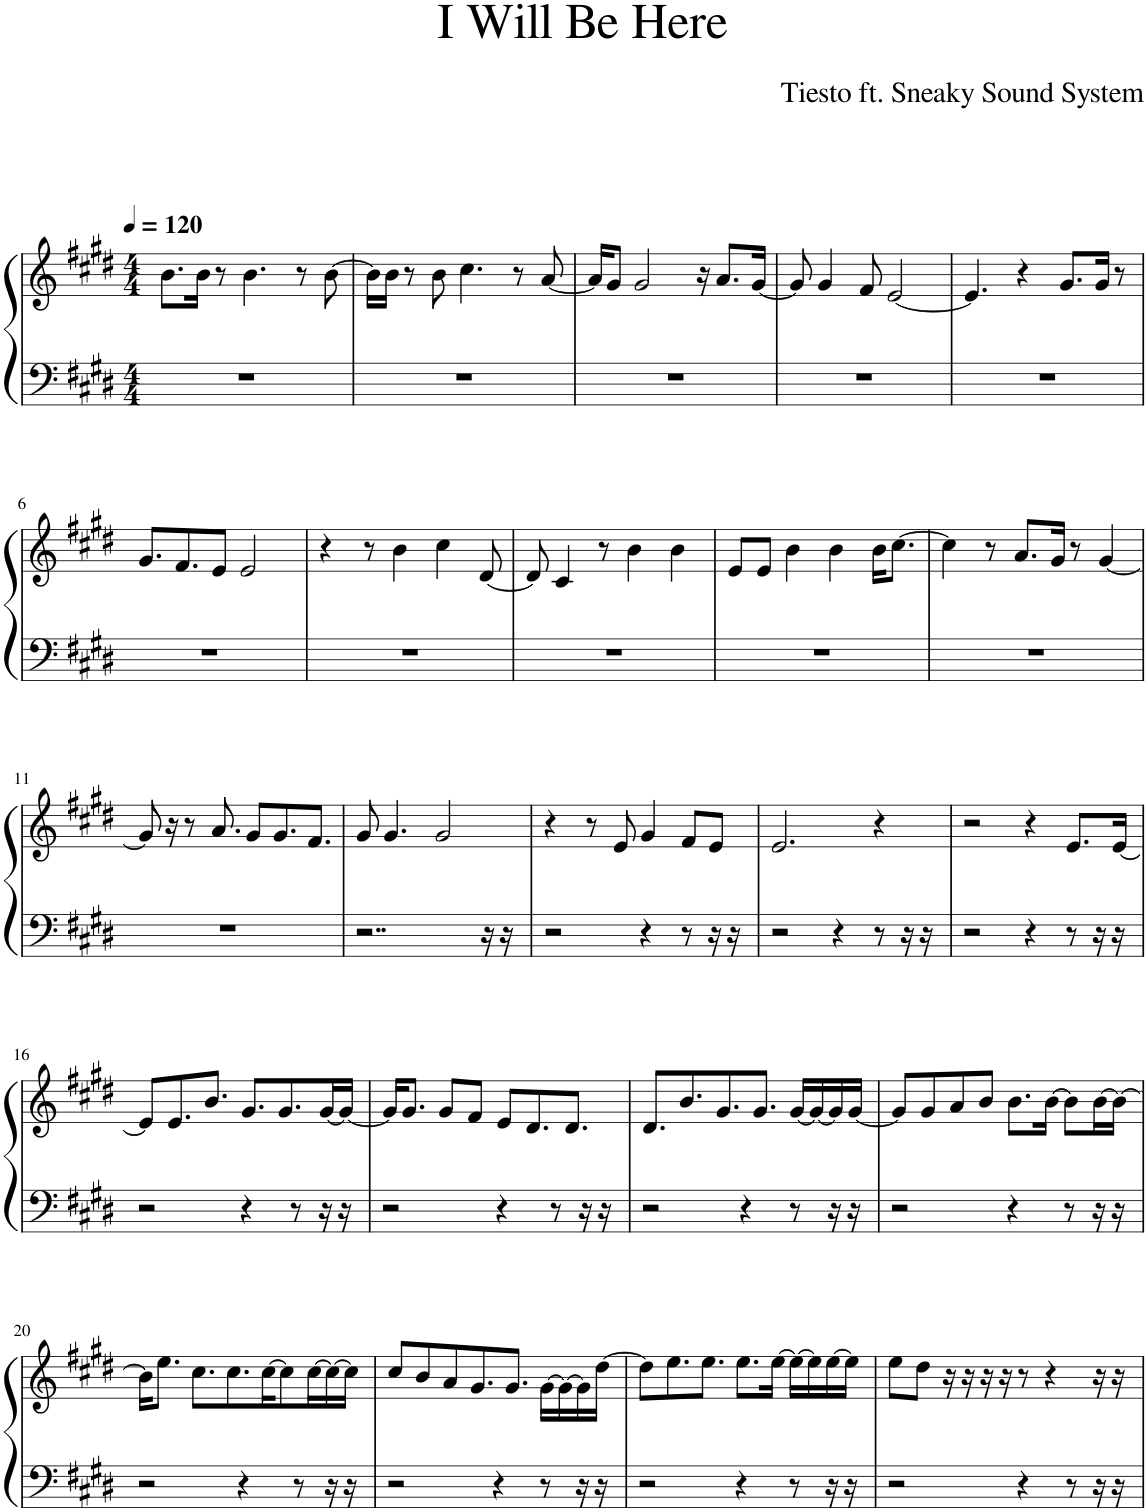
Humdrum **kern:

**kern	**kern
*part1	*part1
*staff2	*staff1
*I"Akordeón	*
*clefF4	*clefG2
*k[f#c#g#d#]	*k[f#c#g#d#]
*M4/4	*M4/4
*MM120	*MM120
=1	=1
1r	8.b\L
.	16b\Jk
.	8r
.	4.b\
.	8r
.	[8b\
=2	=2
1r	16b\LL]
.	16b\JJ
.	8r
.	8b\
.	4.cc#\
.	8r
.	[8a/
=3	=3
1r	16a/KL]
.	8g#/J
.	2g#/
.	16r
.	8.a/L
.	[16g#/Jk
=4	=4
1r	8g#/]
.	4g#/
.	8f#/
.	[2e/
=5	=5
1r	4.e/]
.	4r
.	8.g#/L
.	16g#/Jk
.	8r
!!LO:LB:g=z
=6	=6
1r	8.g#/L
.	8.f#/
.	8e/J
.	2e/
=7	=7
1r	4r
.	8r
.	4b\
.	4cc#\
.	[8d#/
=8	=8
1r	8d#/]
.	4c#/
.	8r
.	4b\
.	4b\
=9	=9
1r	8e/L
.	8e/J
.	4b\
.	4b\
.	16b\KL
.	[8.cc#\J
=10	=10
1r	4cc#\]
.	8r
.	8.a/L
.	16g#/Jk
.	8r
.	[4g#/
!!LO:LB:g=z
=11	=11
1r	8g#/]
.	16r
.	8r
.	8.a/
.	8g#/L
.	8.g#/
.	8.f#/J
=12	=12
2..r	8g#/
.	4.g#/
.	2g#/
16r	.
16r	.
=13	=13
2r	4r
.	8r
.	8e/
4r	4g#/
8r	8f#/L
16r	8e/J
16r	.
=14	=14
2r	2.e/
4r	.
8r	4r
16r	.
16r	.
=15	=15
2r	2r
4r	4r
8r	8.e/L
16r	.
16r	[16e/Jk
!!LO:LB:g=z
=16	=16
2r	8e/L]
.	8.e/
.	8.b/J
4r	8.g#/L
.	8.g#/
8r	.
16r	[16g#/L
16r	16g#/JJ_
=17	=17
2r	16g#/KL]
.	8.g#/J
.	8g#/L
.	8f#/J
4r	8e/L
.	8.d#/
8r	.
.	8.d#/J
16r	.
16r	.
=18	=18
2r	8.d#/L
.	8.b/
.	8.g#/
4r	.
.	8.g#/J
8r	[16g#/LL
.	16g#/_
16r	16g#/]
16r	[16g#/JJ
=19	=19
2r	8g#/L]
.	8g#/
.	8a/
.	8b/J
4r	8.b\L
.	[16b\Jk
8r	8b\L]
16r	[16b\L
16r	16b\JJ_
!!LO:LB:g=z
=20	=20
2r	16b\KL]
.	8.ee\J
.	8.cc#\L
.	8.cc#\
4r	.
.	[16cc#\K
.	8cc#\]
8r	.
.	[16cc#\L
16r	16cc#\_
16r	16cc#\JJ]
=21	=21
2r	8cc#/L
.	8b/
.	8a/
.	8.g#/
4r	.
.	8.g#/J
8r	[16g#\LL
.	16g#\_
16r	16g#\]
16r	[16dd#\JJ
=22	=22
2r	8dd#\L]
.	8.ee\
.	8.ee\J
4r	8.ee\L
.	[16ee\Jk
8r	16ee\LL_
.	16ee\]
16r	[16ee\
16r	16ee\JJ]
=23	=23
2r	8ee\L
.	8dd#\J
.	16r
.	16r
.	16r
.	16r
4r	8r
.	4r
8r	.
16r	16r
16r	16r
=	=
*-	*-
